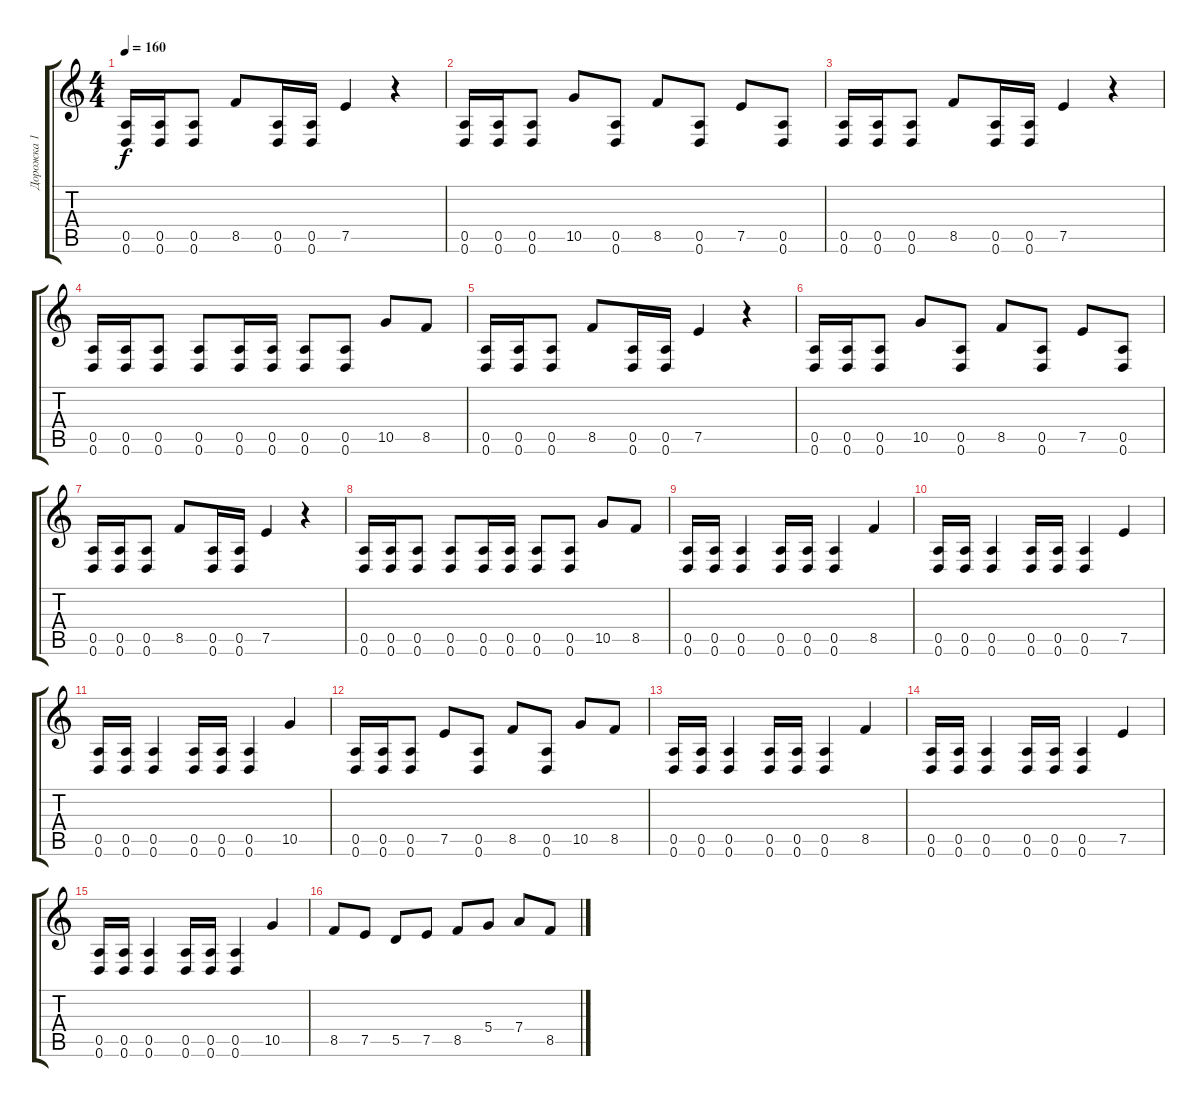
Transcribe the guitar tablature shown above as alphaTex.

\track ("Дорожка 1" "Дорожка 1") {instrument overdrivenguitar}
\staff {score tabs}
\tuning (E4 B3 G3 D3 A2 D2) {hide}
\ts (4 4)
\tempo 160
\clef g2
\ks c
(0.5 0.6).16{dy f} (0.5 0.6).16 (0.5 0.6).8 8.5.8 (0.5 0.6).16 (0.5 0.6).16 7.5.4 r.4 |
(0.5 0.6).16 (0.5 0.6).16 (0.5 0.6).8 10.5.8 (0.5 0.6).8 8.5.8 (0.5 0.6).8 7.5.8 (0.5 0.6).8 |
(0.5 0.6).16 (0.5 0.6).16 (0.5 0.6).8 8.5.8 (0.5 0.6).16 (0.5 0.6).16 7.5.4 r.4 |
(0.5 0.6).16 (0.5 0.6).16 (0.5 0.6).8 (0.5 0.6).8 (0.5 0.6).16 (0.5 0.6).16 (0.5 0.6).8 (0.5 0.6).8 10.5.8 8.5.8 |
(0.5 0.6).16 (0.5 0.6).16 (0.5 0.6).8 8.5.8 (0.5 0.6).16 (0.5 0.6).16 7.5.4 r.4 |
(0.5 0.6).16 (0.5 0.6).16 (0.5 0.6).8 10.5.8 (0.5 0.6).8 8.5.8 (0.5 0.6).8 7.5.8 (0.5 0.6).8 |
(0.5 0.6).16 (0.5 0.6).16 (0.5 0.6).8 8.5.8 (0.5 0.6).16 (0.5 0.6).16 7.5.4 r.4 |
(0.5 0.6).16 (0.5 0.6).16 (0.5 0.6).8 (0.5 0.6).8 (0.5 0.6).16 (0.5 0.6).16 (0.5 0.6).8 (0.5 0.6).8 10.5.8 8.5.8 |
(0.5 0.6).16 (0.5 0.6).16 (0.5 0.6).4 (0.5 0.6).16 (0.5 0.6).16 (0.5 0.6).4 8.5.4 |
(0.5 0.6).16 (0.5 0.6).16 (0.5 0.6).4 (0.5 0.6).16 (0.5 0.6).16 (0.5 0.6).4 7.5.4 |
(0.5 0.6).16 (0.5 0.6).16 (0.5 0.6).4 (0.5 0.6).16 (0.5 0.6).16 (0.5 0.6).4 10.5.4 |
(0.5 0.6).16 (0.5 0.6).16 (0.5 0.6).8 7.5.8 (0.5 0.6).8 8.5.8 (0.5 0.6).8 10.5.8 8.5.8 |
(0.5 0.6).16 (0.5 0.6).16 (0.5 0.6).4 (0.5 0.6).16 (0.5 0.6).16 (0.5 0.6).4 8.5.4 |
(0.5 0.6).16 (0.5 0.6).16 (0.5 0.6).4 (0.5 0.6).16 (0.5 0.6).16 (0.5 0.6).4 7.5.4 |
(0.5 0.6).16 (0.5 0.6).16 (0.5 0.6).4 (0.5 0.6).16 (0.5 0.6).16 (0.5 0.6).4 10.5.4 |
8.5.8 7.5.8 5.5.8 7.5.8 8.5.8 5.4.8 7.4.8 8.5.8
